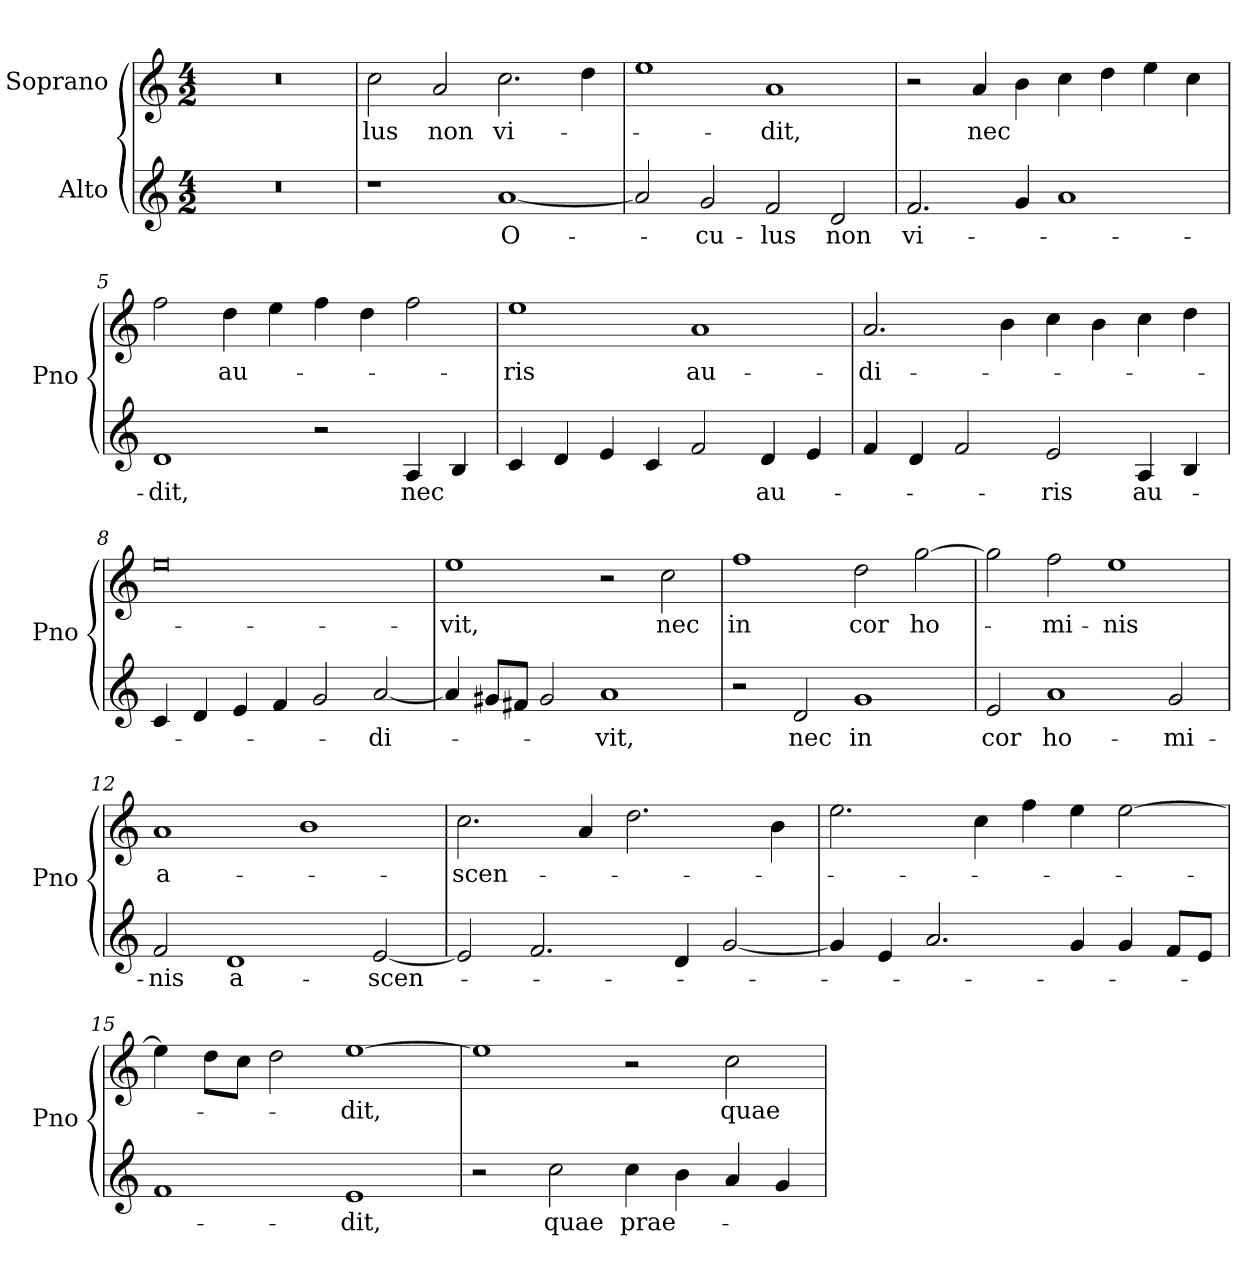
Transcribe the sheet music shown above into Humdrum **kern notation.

**kern	**text	**kern	**text
*part2	*part2	*part1	*part1
*staff2	*staff2	*staff1	*staff1
*I"Alto	*	*I"Soprano	*
*	*	*I'Pno	*
*clefG2	*	*clefG2	*
*k[]	*	*k[]	*
*C:	*	*C:	*
*M4/2	*	*M4/2	*
=1	=1	=1	=1
0r	.	0r	.
=2	=2	=2	=2
1r	.	2cc\	lus
.	.	2a/	non
[1a	O-	2.cc\	vi-
.	.	4dd\	.
=3	=3	=3	=3
2a/]	.	1ee	.
2g/	-cu-	.	.
2f/	-lus	1a	-dit,
2d/	non	.	.
=4	=4	=4	=4
2.f/	vi-	2r	.
.	.	4a/	nec
4g/	.	4b\	.
1a	.	4cc\	.
.	.	4dd\	.
.	.	4ee\	.
.	.	4cc\	.
=5	=5	=5	=5
1d	-dit,	2ff\	.
.	.	4dd\	au-
.	.	4ee\	.
2r	.	4ff\	.
.	.	4dd\	.
4A/	nec	2ff\	.
4B/	.	.	.
!!LO:LB:g=z
=6	=6	=6	=6
4c/	.	1ee	-ris
4d/	.	.	.
4e/	.	.	.
4c/	.	.	.
2f/	.	1a	au-
4d/	au-	.	.
4e/	.	.	.
=7	=7	=7	=7
4f/	.	2.a/	-di-
4d/	.	.	.
2f/	.	.	.
.	.	4b\	.
2e/	-ris	4cc\	.
.	.	4b\	.
4A/	au-	4cc\	.
4B/	.	4dd\	.
=8	=8	=8	=8
4c/	.	0ee	.
4d/	.	.	.
4e/	.	.	.
4f/	.	.	.
2g/	.	.	.
[2a/	-di-	.	.
=9	=9	=9	=9
4a/]	.	1ee	-vit,
8g#X/L	.	.	.
8f#X/J	.	.	.
2g#/	.	.	.
1a	-vit,	2r	.
.	.	2cc\	nec
=10	=10	=10	=10
2r	.	1ff	in
2d/	nec	.	.
1g	in	2dd\	cor
.	.	[2gg\	ho-
!!LO:LB:g=z
=11	=11	=11	=11
2e/	cor	2gg\]	.
1a	ho-	2ff\	-mi-
.	.	1ee	-nis
2g/	-mi-	.	.
=12	=12	=12	=12
2f/	-nis	1a	a-
1d	a-	.	.
.	.	1b	.
[2e/	-scen-	.	.
=13	=13	=13	=13
2e/]	.	2.cc\	-scen-
2.f/	.	.	.
.	.	4a/	.
.	.	2.dd\	.
4d/	.	.	.
[2g/	.	.	.
.	.	4b\	.
=14	=14	=14	=14
4g/]	.	2.ee\	.
4e/	.	.	.
2.a/	.	.	.
.	.	4cc\	.
.	.	4ff\	.
4g/	.	4ee\	.
4g/	.	[2ee\	.
8f/L	.	.	.
8e/J	.	.	.
=15	=15	=15	=15
1f	.	4ee\]	.
.	.	8dd\L	.
.	.	8cc\J	.
.	.	2dd\	.
1e	-dit,	[1ee	-dit,
!!LO:LB:g=z
=16	=16	=16	=16
2r	.	1ee]	.
2cc\	quae	.	.
4cc\	prae-	2r	.
4b\	.	.	.
4a/	.	2cc\	quae
4g/	.	.	.
=	=	=	=
*-	*-	*-	*-
